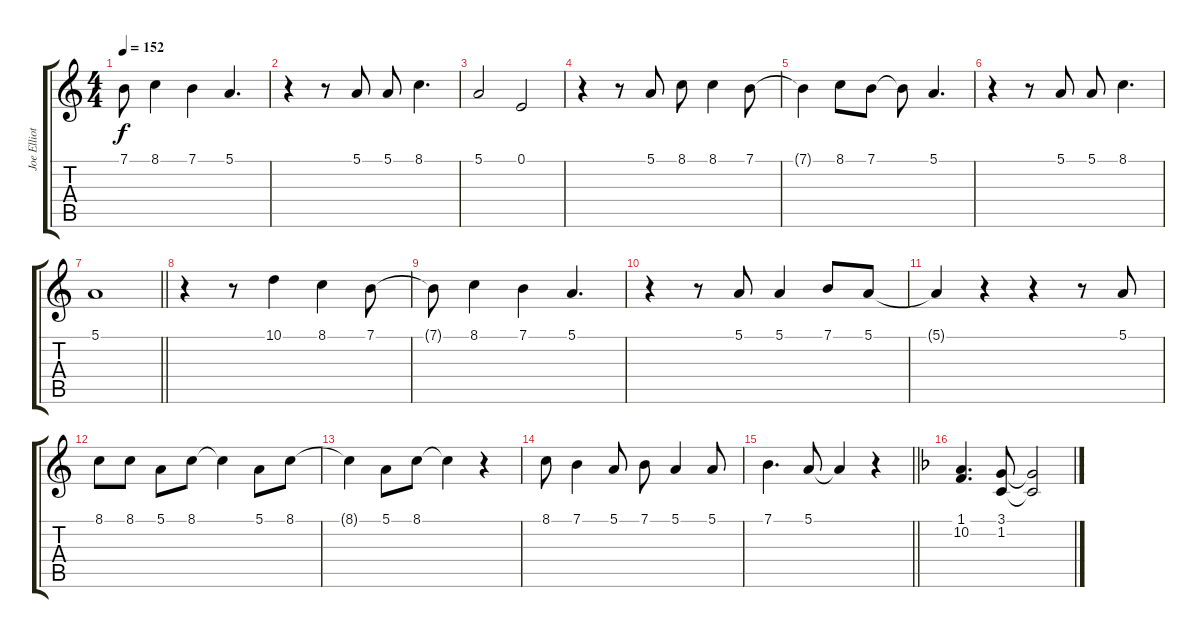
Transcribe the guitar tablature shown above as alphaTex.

\track ("Joe Elliott" "Joe Elliot") {instrument lead1square}
\staff {score tabs}
\tuning (E4 B3 G3 D3 A2 E2) {hide}
\ts (4 4)
\tempo 152
\clef g2
\ks c
7.1{t}.8{dy f} 8.1.4 7.1.4 5.1.4{d} |
r.4 r.8 5.1.8 5.1.8 8.1.4{d} |
5.1.2 0.1.2 |
r.4 r.8 5.1.8 8.1.8 8.1.4 7.1.8 |
7.1{t}.4 8.1.8 7.1.8 7.1{t}.8 5.1.4{d} |
r.4 r.8 5.1.8 5.1.8 8.1.4{d} |
\barLineRight lightlight
5.1.1 |
r.4 r.8 10.1.4 8.1.4 7.1.8 |
7.1{t}.8 8.1.4 7.1.4 5.1.4{d} |
r.4 r.8 5.1.8 5.1.4 7.1.8 5.1.8 |
5.1{t}.4 r.4 r.4 r.8 5.1.8 |
8.1.8 8.1.8 5.1.8 8.1.8 8.1{t}.4 5.1.8 8.1.8 |
8.1{t}.4 5.1.8 8.1.8 8.1{t}.4 r.4 |
8.1.8 7.1.4 5.1.8 7.1.8 5.1.4 5.1.8 |
\barLineRight lightlight
7.1.4{d} 5.1.8 5.1{t}.4 r.4 |
\ks dminor
(1.1 10.2).4{d} (3.1 1.2).8 (3.1{t} 1.2{t}).2
